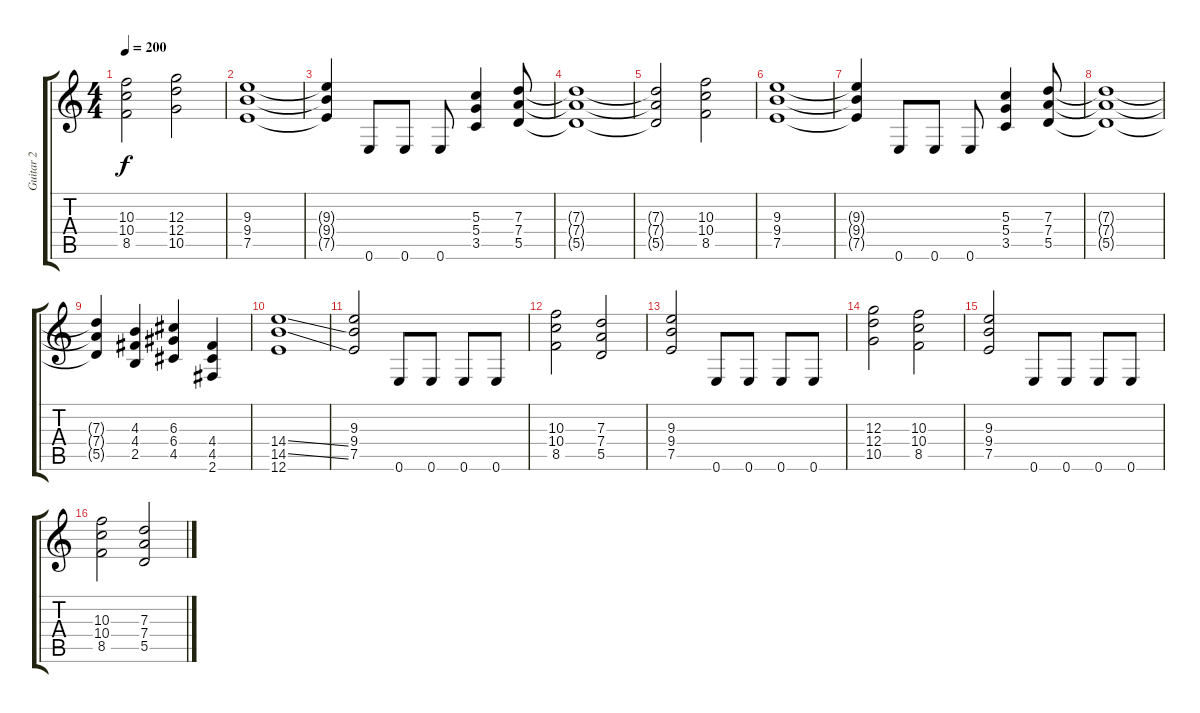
\track ("Guitar 2" "Guitar 2") {instrument overdrivenguitar}
\staff {score tabs}
\tuning (E4 B3 G3 D3 A2 E2) {hide}
\ts (4 4)
\tempo 200
\clef g2
\ks c
(10.3 10.4 8.5).2{dy f} (12.3 12.4 10.5).2 |
(9.3 9.4 7.5).1 |
(9.3{t} 9.4{t} 7.5{t}).4 0.6.8 0.6.8 0.6.8 (5.3 5.4 3.5).4 (7.3 7.4 5.5).8 |
(7.3{t} 7.4{t} 5.5{t}).1 |
(7.3{t} 7.4{t} 5.5{t}).2 (10.3 10.4 8.5).2 |
(9.3 9.4 7.5).1 |
(9.3{t} 9.4{t} 7.5{t}).4 0.6.8 0.6.8 0.6.8 (5.3 5.4 3.5).4 (7.3 7.4 5.5).8 |
(7.3{t} 7.4{t} 5.5{t}).1 |
(7.3{t} 7.4{t} 5.5{t}).4 (4.3 4.4 2.5).4 (6.3 6.4 4.5).4 (4.4 4.5 2.6).4 |
(14.4{ss} 14.5{ss} 12.6).1 |
(9.3 9.4 7.5).2 0.6.8 0.6.8 0.6.8 0.6.8 |
(10.3 10.4 8.5).2 (7.3 7.4 5.5).2 |
(9.3 9.4 7.5).2 0.6.8 0.6.8 0.6.8 0.6.8 |
(12.3 12.4 10.5).2 (10.3 10.4 8.5).2 |
(9.3 9.4 7.5).2 0.6.8 0.6.8 0.6.8 0.6.8 |
(10.3 10.4 8.5).2 (7.3 7.4 5.5).2
